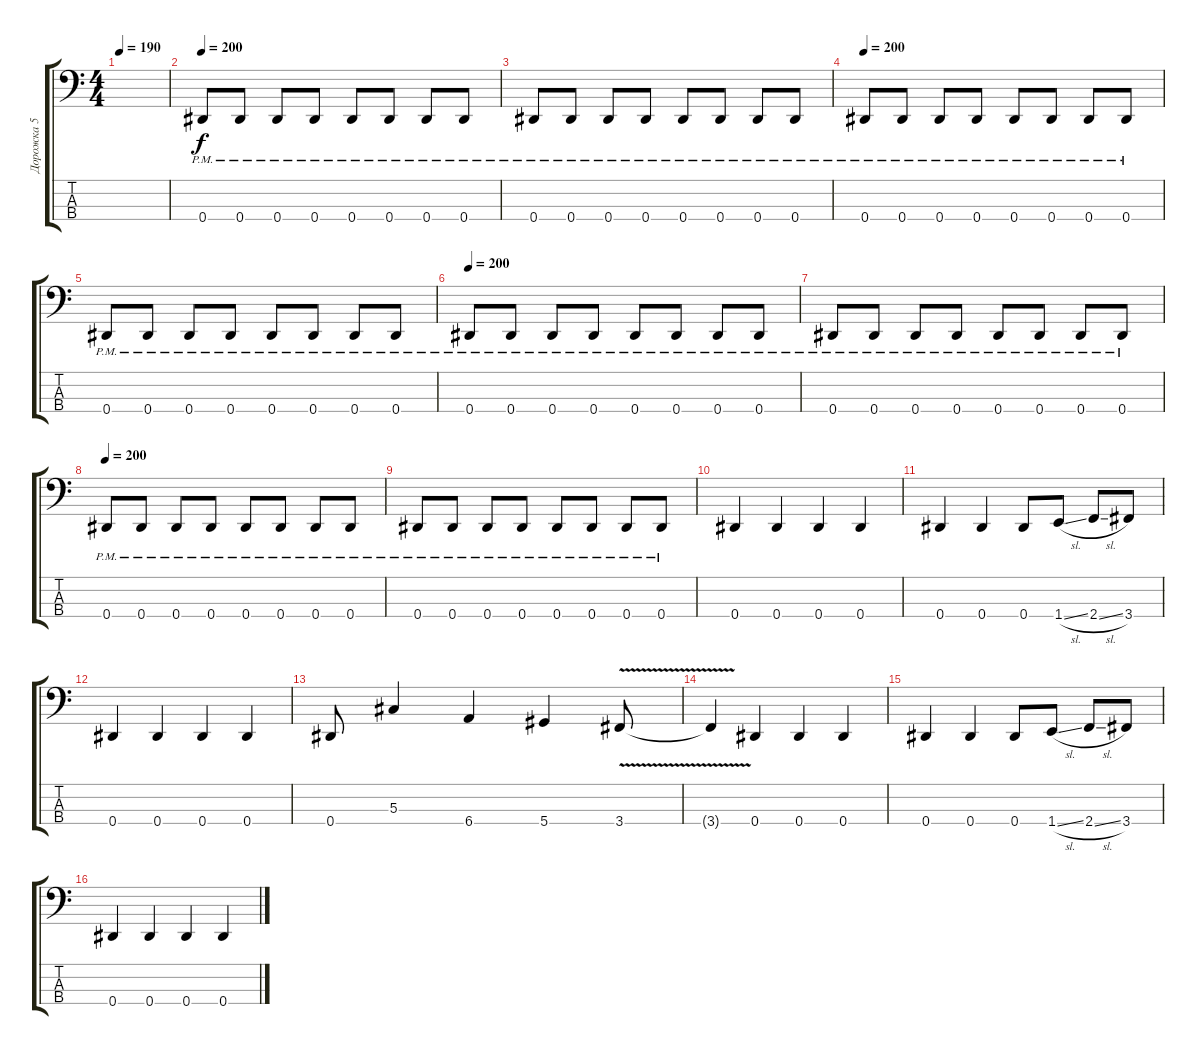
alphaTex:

\track ("Дорожка 5" "Дорожка 5") {instrument electricbasspick}
\staff {score tabs}
\tuning (Gb2 Db2 Ab1 Eb1) {hide}
\ts (4 4)
\tempo 190
\clef f4
\ks c
|
\tempo 200
0.4{pm}.8 0.4{pm}.8 0.4{pm}.8 0.4{pm}.8 0.4{pm}.8 0.4{pm}.8 0.4{pm}.8 0.4{pm}.8 |
0.4{pm}.8 0.4{pm}.8 0.4{pm}.8 0.4{pm}.8 0.4{pm}.8 0.4{pm}.8 0.4{pm}.8 0.4{pm}.8 |
\tempo 200
0.4{pm}.8 0.4{pm}.8 0.4{pm}.8 0.4{pm}.8 0.4{pm}.8 0.4{pm}.8 0.4{pm}.8 0.4{pm}.8 |
0.4{pm}.8 0.4{pm}.8 0.4{pm}.8 0.4{pm}.8 0.4{pm}.8 0.4{pm}.8 0.4{pm}.8 0.4{pm}.8 |
\tempo 200
0.4{pm}.8 0.4{pm}.8 0.4{pm}.8 0.4{pm}.8 0.4{pm}.8 0.4{pm}.8 0.4{pm}.8 0.4{pm}.8 |
0.4{pm}.8 0.4{pm}.8 0.4{pm}.8 0.4{pm}.8 0.4{pm}.8 0.4{pm}.8 0.4{pm}.8 0.4{pm}.8 |
\tempo 200
0.4{pm}.8 0.4{pm}.8 0.4{pm}.8 0.4{pm}.8 0.4{pm}.8 0.4{pm}.8 0.4{pm}.8 0.4{pm}.8 |
0.4{pm}.8 0.4{pm}.8 0.4{pm}.8 0.4{pm}.8 0.4{pm}.8 0.4{pm}.8 0.4{pm}.8 0.4{pm}.8 |
0.4.4 0.4.4 0.4.4 0.4.4 |
0.4.4 0.4.4 0.4.8 1.4{sl}.8 2.4{sl}.8 3.4.8 |
0.4.4 0.4.4 0.4.4 0.4.4 |
0.4.8 5.3.4 6.4.4 5.4.4 3.4{v}.8 |
3.4{t}.4 0.4.4 0.4.4 0.4.4 |
0.4.4 0.4.4 0.4.8 1.4{sl}.8 2.4{sl}.8 3.4.8 |
0.4.4 0.4.4 0.4.4 0.4.4
